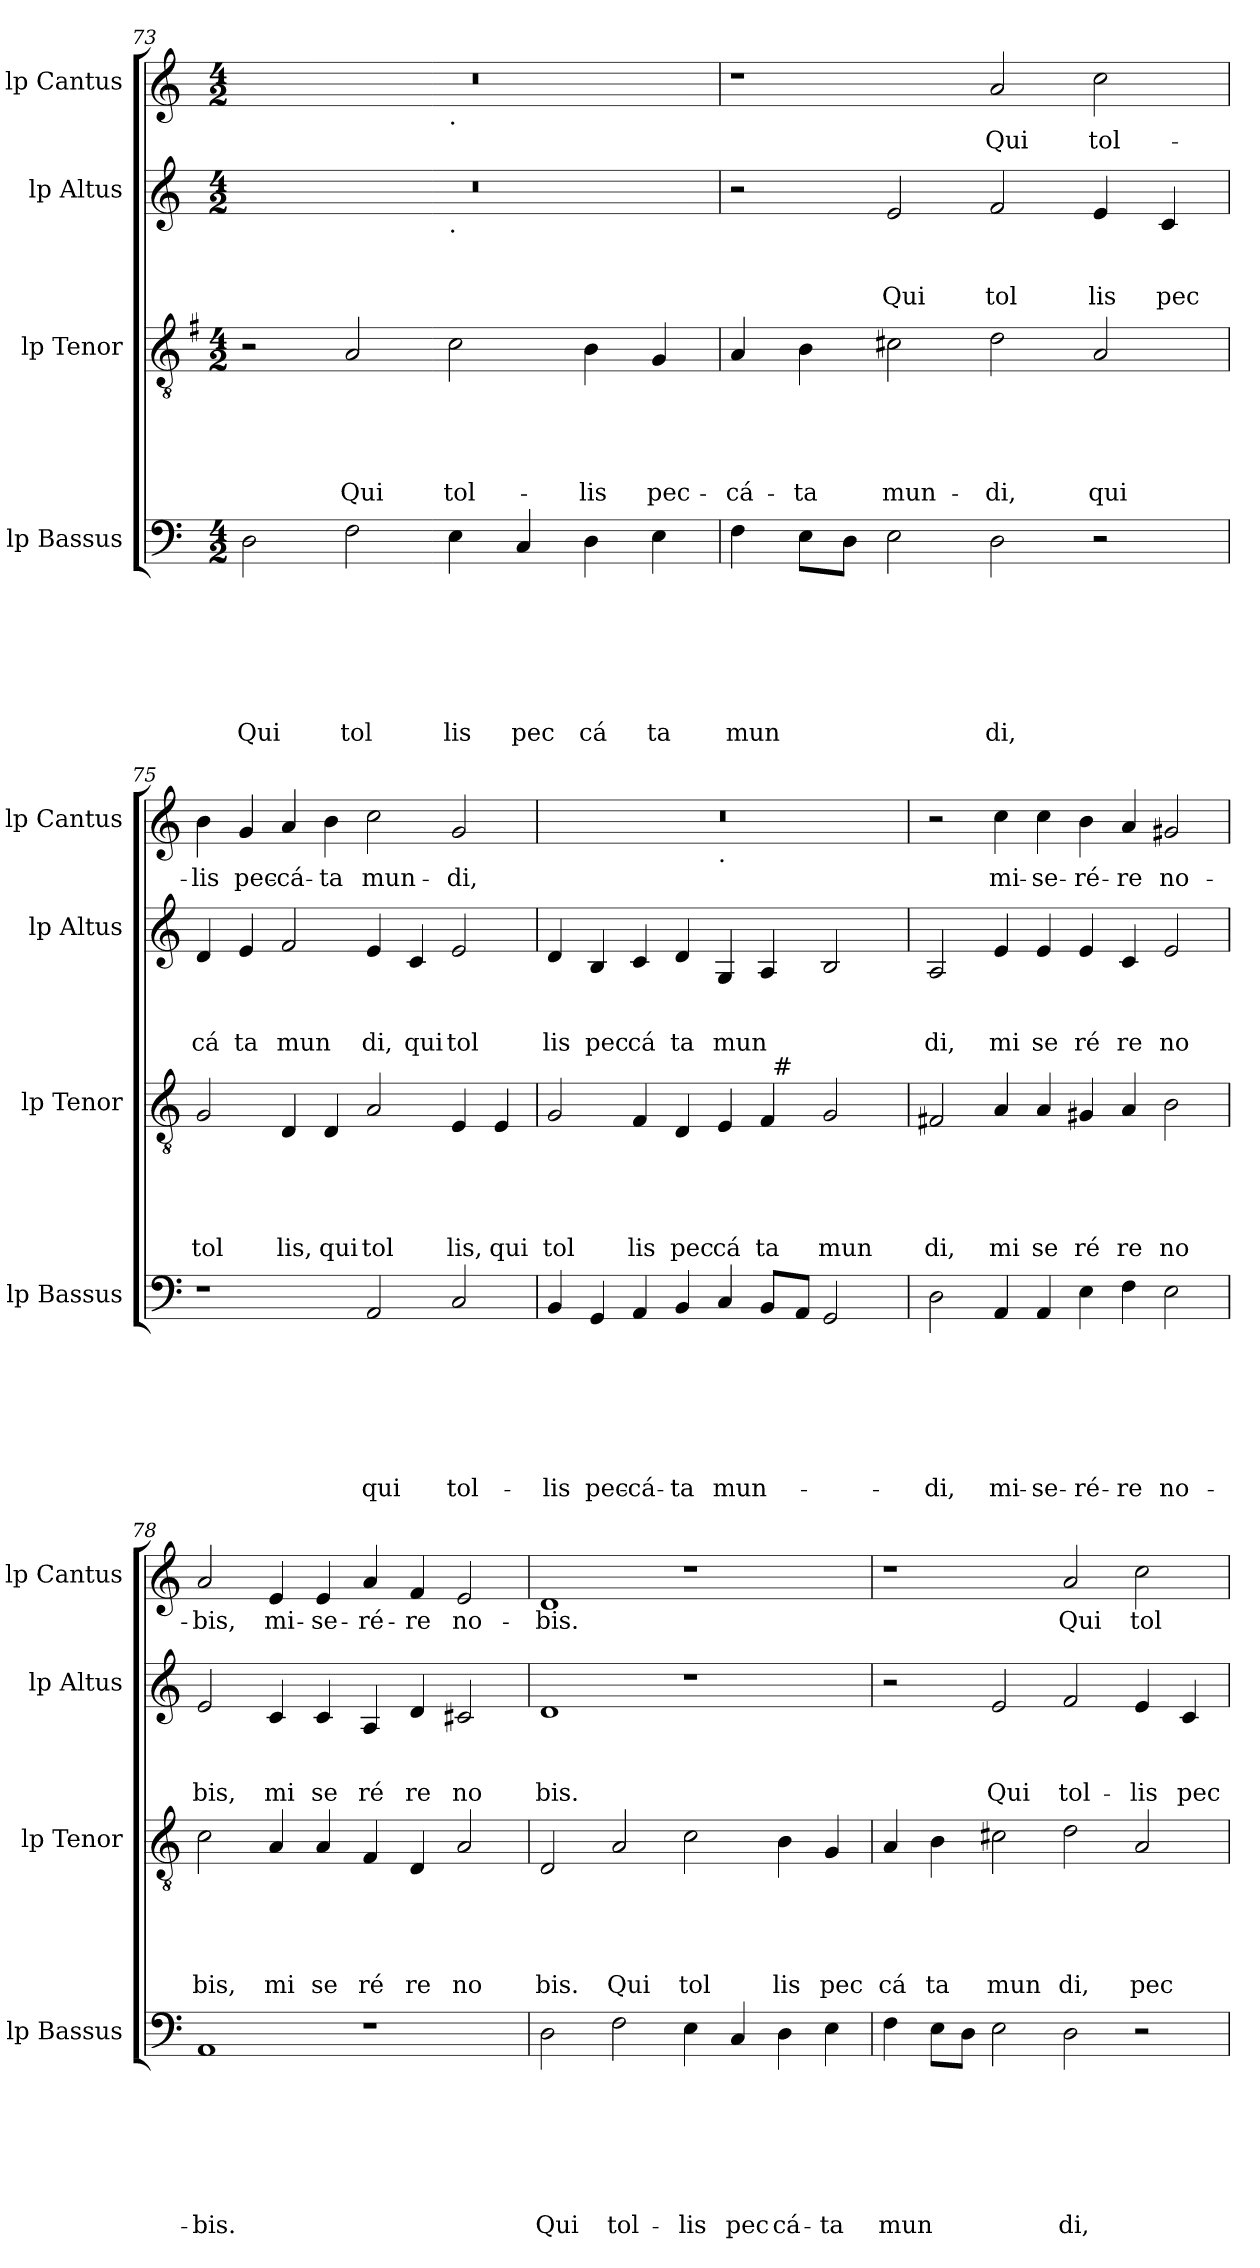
**kern	**text	**text	**text	**text	**text	**text	**text	**kern	**text	**text	**text	**text	**text	**kern	**text	**text	**text	**kern	**text
*part4	*part4	*part4	*part4	*part4	*part4	*part4	*part4	*part3	*part3	*part3	*part3	*part3	*part3	*part2	*part2	*part2	*part2	*part1	*part1
*staff4	*staff4	*staff4	*staff4	*staff4	*staff4	*staff4	*staff4	*staff3	*staff3	*staff3	*staff3	*staff3	*staff3	*staff2	*staff2	*staff2	*staff2	*staff1	*staff1
*I"lp Bassus	*	*	*	*	*	*	*	*I"lp Tenor	*	*	*	*	*	*I"lp Altus	*	*	*	*I"lp Cantus	*
*I'lp Bassus	*	*	*	*	*	*	*	*I'lp Tenor	*	*	*	*	*	*I'lp Altus	*	*	*	*I'lp Cantus	*
*clefF4	*	*	*	*	*	*	*	*clefGv2	*	*	*	*	*	*clefG2	*	*	*	*clefG2	*
*k[]	*	*	*	*	*	*	*	*k[f#]	*	*	*	*	*	*k[]	*	*	*	*k[]	*
*C:	*	*	*	*	*	*	*	*G:	*	*	*	*	*	*C:	*	*	*	*C:	*
*M4/2	*	*	*	*	*	*	*	*M4/2	*	*	*	*	*	*M4/2	*	*	*	*M4/2	*
=73	=73	=73	=73	=73	=73	=73	=73	=73	=73	=73	=73	=73	=73	=73	=73	=73	=73	=73	=73
!	!	!	!	!	!	!	!LO:LY:b	!	!	!	!	!	!	!	!	!	!	!	!
*	*	*	*	*	*	*	*	*	*	*	*	*	*	*^	*	*	*	*^	*
2D\	.	.	.	.	.	.	Qui	2r	.	.	.	.	.	0r	1ryy	.	.	.	0r	1ryy	.
!	!	!	!	!	!	!	!LO:LY:b	!	!	!	!	!	!LO:LY:b	!	!	!	!	!	!	!	!
2F\	.	.	.	.	.	.	tol	2A/	.	.	.	.	Qui	.	.	.	.	.	.	.	.
!	!	!	!	!	!	!	!	!	!	!	!	!	!	!	!	!	!	!	!	!LO:TX:b:t=.	!
!	!	!	!	!	!	!	!	!	!	!	!	!	!	!	!LO:TX:b:t=.	!	!	!	!	!	!
!	!	!	!	!	!	!	!LO:LY:b	!	!	!	!	!	!LO:LY:b	!	!	!	!	!	!	!	!
4E\	.	.	.	.	.	.	lis	2c\	.	.	.	.	tol-	.	1ryy	.	.	.	.	1ryy	.
!	!	!	!	!	!	!	!LO:LY:b	!	!	!	!	!	!	!	!	!	!	!	!	!	!
4C/	.	.	.	.	.	.	pec	.	.	.	.	.	.	.	.	.	.	.	.	.	.
!	!	!	!	!	!	!	!LO:LY:b	!	!	!	!	!	!LO:LY:b	!	!	!	!	!	!	!	!
4D\	.	.	.	.	.	.	cá	4B\	.	.	.	.	-lis	.	.	.	.	.	.	.	.
!	!	!	!	!	!	!	!LO:LY:b	!	!	!	!	!	!LO:LY:b	!	!	!	!	!	!	!	!
4E\	.	.	.	.	.	.	ta	4G/	.	.	.	.	pec-	.	.	.	.	.	.	.	.
=74	=74	=74	=74	=74	=74	=74	=74	=74	=74	=74	=74	=74	=74	=74	=74	=74	=74	=74	=74	=74	=74
!	!	!	!	!	!	!	!LO:LY:b	!	!	!	!	!	!LO:LY:b	!	!	!	!	!	!	!	!
*	*	*	*	*	*	*	*	*	*	*	*	*	*	*v	*v	*	*	*	*	*	*
*	*	*	*	*	*	*	*	*	*	*	*	*	*	*	*	*	*	*v	*v	*
4F\	.	.	.	.	.	.	mun	4A/	.	.	.	.	-cá-	2r	.	.	.	1r	.
!	!	!	!	!	!	!	!	!	!	!	!	!	!LO:LY:b	!	!	!	!	!	!
8E\L	.	.	.	.	.	.	.	4B\	.	.	.	.	-ta	.	.	.	.	.	.
8D\J	.	.	.	.	.	.	.	.	.	.	.	.	.	.	.	.	.	.	.
!	!	!	!	!	!	!	!	!	!	!	!	!	!LO:LY:b	!	!	!	!LO:LY:b	!	!
2E\	.	.	.	.	.	.	.	2c#X\	.	.	.	.	mun-	2e/	.	.	Qui	.	.
!	!	!	!	!	!	!	!LO:LY:b	!	!	!	!	!	!LO:LY:b	!	!	!	!LO:LY:b	!	!LO:LY:b
2D\	.	.	.	.	.	.	di,	2d\	.	.	.	.	-di,	2f/	.	.	tol	2a/	Qui
!	!	!	!	!	!	!	!	!	!	!	!	!	!LO:LY:b	!	!	!	!LO:LY:b	!	!LO:LY:b
2r	.	.	.	.	.	.	.	2A/	.	.	.	.	qui	4e/	.	.	lis	2cc\	tol-
!	!	!	!	!	!	!	!	!	!	!	!	!	!	!	!	!	!LO:LY:b	!	!
.	.	.	.	.	.	.	.	.	.	.	.	.	.	4c/	.	.	pec	.	.
!!LO:LB:g=z
=75	=75	=75	=75	=75	=75	=75	=75	=75	=75	=75	=75	=75	=75	=75	=75	=75	=75	=75	=75
*	*	*	*	*	*	*	*	*k[]	*	*	*	*	*	*	*	*	*	*	*
*	*	*	*	*	*	*	*	*C:	*	*	*	*	*	*	*	*	*	*	*
!	!	!	!	!	!	!	!	!	!	!	!	!	!LO:LY:b	!	!	!	!LO:LY:b	!	!LO:LY:b
1r	.	.	.	.	.	.	.	2G/	.	.	.	.	tol	4d/	.	.	cá	4b\	-lis
!	!	!	!	!	!	!	!	!	!	!	!	!	!	!	!	!	!LO:LY:b	!	!LO:LY:b
.	.	.	.	.	.	.	.	.	.	.	.	.	.	4e/	.	.	ta	4g/	pec-
!	!	!	!	!	!	!	!	!	!	!	!	!	!LO:LY:b	!	!	!	!LO:LY:b	!	!LO:LY:b
.	.	.	.	.	.	.	.	4D/	.	.	.	.	lis,	2f/	.	.	mun	4a/	-cá-
!	!	!	!	!	!	!	!	!	!	!	!	!	!LO:LY:b	!	!	!	!	!	!LO:LY:b
.	.	.	.	.	.	.	.	4D/	.	.	.	.	qui	.	.	.	.	4b\	-ta
!	!	!	!	!	!	!	!LO:LY:b	!	!	!	!	!	!LO:LY:b	!	!	!	!LO:LY:b	!	!LO:LY:b
2AA/	.	.	.	.	.	.	qui	2A/	.	.	.	.	tol	4e/	.	.	di,	2cc\	mun-
!	!	!	!	!	!	!	!	!	!	!	!	!	!	!	!	!	!LO:LY:b	!	!
.	.	.	.	.	.	.	.	.	.	.	.	.	.	4c/	.	.	qui	.	.
!	!	!	!	!	!	!	!LO:LY:b	!	!	!	!	!	!LO:LY:b	!	!	!	!LO:LY:b	!	!LO:LY:b
2C/	.	.	.	.	.	.	tol-	4E/	.	.	.	.	lis,	2e/	.	.	tol	2g/	-di,
!	!	!	!	!	!	!	!	!	!	!	!	!	!LO:LY:b	!	!	!	!	!	!
.	.	.	.	.	.	.	.	4E/	.	.	.	.	qui	.	.	.	.	.	.
=76	=76	=76	=76	=76	=76	=76	=76	=76	=76	=76	=76	=76	=76	=76	=76	=76	=76	=76	=76
!	!	!	!	!	!	!	!LO:LY:b	!	!	!	!	!	!LO:LY:b	!	!	!	!LO:LY:b	!	!
*	*	*	*	*	*	*	*	*^	*	*	*	*	*	*	*	*	*	*^	*
4BB/	.	.	.	.	.	.	-lis	2G/	1ryy	.	.	.	.	tol	4d/	.	.	lis	0r	1ryy	.
!	!	!	!	!	!	!	!LO:LY:b	!	!	!	!	!	!	!	!	!	!	!LO:LY:b	!	!	!
4GG/	.	.	.	.	.	.	pec-	.	.	.	.	.	.	.	4B/	.	.	pec	.	.	.
!	!	!	!	!	!	!	!LO:LY:b	!	!	!	!	!	!	!LO:LY:b	!	!	!	!LO:LY:b	!	!	!
4AA/	.	.	.	.	.	.	-cá-	4F/	.	.	.	.	.	lis	4c/	.	.	cá	.	.	.
!	!	!	!	!	!	!	!LO:LY:b	!	!	!	!	!	!	!LO:LY:b	!	!	!	!LO:LY:b	!	!	!
4BB/	.	.	.	.	.	.	-ta	4D/	.	.	.	.	.	pec	4d/	.	.	ta	.	.	.
!	!	!	!	!	!	!	!	!	!	!	!	!	!	!	!	!	!	!	!	!LO:TX:b:t=.	!
!	!	!	!	!	!	!	!LO:LY:b	!	!	!	!	!	!	!LO:LY:b	!	!	!	!LO:LY:b	!	!	!
4C/	.	.	.	.	.	.	mun-	4E/	4ryy	.	.	.	.	cá	4G/	.	.	mun	.	1ryy	.
!	!	!	!	!	!	!	!	!	!	!	!	!	!	!LO:LY:b	!	!	!	!	!	!	!
8BB/L	.	.	.	.	.	.	.	4F/	32ryy	.	.	.	.	ta	4A/	.	.	.	.	.	.
!	!	!	!	!	!	!	!	!	!LO:TX:a:t=#	!	!	!	!	!	!	!	!	!	!	!	!
.	.	.	.	.	.	.	.	.	2ryy	.	.	.	.	.	.	.	.	.	.	.	.
8AA/J	.	.	.	.	.	.	.	.	.	.	.	.	.	.	.	.	.	.	.	.	.
!	!	!	!	!	!	!	!	!	!	!	!	!	!	!LO:LY:b	!	!	!	!	!	!	!
2GG/	.	.	.	.	.	.	.	2G/	.	.	.	.	.	mun	2B/	.	.	.	.	.	.
.	.	.	.	.	.	.	.	.	8..ryy	.	.	.	.	.	.	.	.	.	.	.	.
=77	=77	=77	=77	=77	=77	=77	=77	=77	=77	=77	=77	=77	=77	=77	=77	=77	=77	=77	=77	=77	=77
!	!	!	!	!	!	!	!LO:LY:b	!	!	!	!	!	!	!LO:LY:b	!	!	!	!LO:LY:b	!	!	!
*	*	*	*	*	*	*	*	*v	*v	*	*	*	*	*	*	*	*	*	*v	*v	*
2D\	.	.	.	.	.	.	-di,	2F#X/	.	.	.	.	di,	2A/	.	.	di,	2r	.
!	!	!	!	!	!	!	!LO:LY:b	!	!	!	!	!	!LO:LY:b	!	!	!	!LO:LY:b	!	!LO:LY:b
4AA/	.	.	.	.	.	.	mi-	4A/	.	.	.	.	mi	4e/	.	.	mi	4cc\	mi-
!	!	!	!	!	!	!	!LO:LY:b	!	!	!	!	!	!LO:LY:b	!	!	!	!LO:LY:b	!	!LO:LY:b
4AA/	.	.	.	.	.	.	-se-	4A/	.	.	.	.	se	4e/	.	.	se	4cc\	-se-
!	!	!	!	!	!	!	!LO:LY:b	!	!	!	!	!	!LO:LY:b	!	!	!	!LO:LY:b	!	!LO:LY:b
4E\	.	.	.	.	.	.	-ré-	4G#X/	.	.	.	.	ré	4e/	.	.	ré	4b\	-ré-
!	!	!	!	!	!	!	!LO:LY:b	!	!	!	!	!	!LO:LY:b	!	!	!	!LO:LY:b	!	!LO:LY:b
4F\	.	.	.	.	.	.	-re	4A/	.	.	.	.	re	4c/	.	.	re	4a/	-re
!	!	!	!	!	!	!	!LO:LY:b	!	!	!	!	!	!LO:LY:b	!	!	!	!LO:LY:b	!	!LO:LY:b
2E\	.	.	.	.	.	.	no-	2B\	.	.	.	.	no	2e/	.	.	no	2g#X/	no-
=78	=78	=78	=78	=78	=78	=78	=78	=78	=78	=78	=78	=78	=78	=78	=78	=78	=78	=78	=78
!	!	!	!	!	!	!	!LO:LY:b	!	!	!	!	!	!LO:LY:b	!	!	!	!LO:LY:b	!	!LO:LY:b
1AA	.	.	.	.	.	.	-bis.	2c\	.	.	.	.	bis,	2e/	.	.	bis,	2a/	-bis,
!	!	!	!	!	!	!	!	!	!	!	!	!	!LO:LY:b	!	!	!	!LO:LY:b	!	!LO:LY:b
.	.	.	.	.	.	.	.	4A/	.	.	.	.	mi	4c/	.	.	mi	4e/	mi-
!	!	!	!	!	!	!	!	!	!	!	!	!	!LO:LY:b	!	!	!	!LO:LY:b	!	!LO:LY:b
.	.	.	.	.	.	.	.	4A/	.	.	.	.	se	4c/	.	.	se	4e/	-se-
!	!	!	!	!	!	!	!	!	!	!	!	!	!LO:LY:b	!	!	!	!LO:LY:b	!	!LO:LY:b
1r	.	.	.	.	.	.	.	4F/	.	.	.	.	ré	4A/	.	.	ré	4a/	-ré-
!	!	!	!	!	!	!	!	!	!	!	!	!	!LO:LY:b	!	!	!	!LO:LY:b	!	!LO:LY:b
.	.	.	.	.	.	.	.	4D/	.	.	.	.	re	4d/	.	.	re	4f/	-re
!	!	!	!	!	!	!	!	!	!	!	!	!	!LO:LY:b	!	!	!	!LO:LY:b	!	!LO:LY:b
.	.	.	.	.	.	.	.	2A/	.	.	.	.	no	2c#X/	.	.	no	2e/	no-
=79	=79	=79	=79	=79	=79	=79	=79	=79	=79	=79	=79	=79	=79	=79	=79	=79	=79	=79	=79
!	!	!	!	!	!	!	!LO:LY:b	!	!	!	!	!	!LO:LY:b	!	!	!	!LO:LY:b	!	!LO:LY:b
2D\	.	.	.	.	.	.	Qui	2D/	.	.	.	.	bis.	1d	.	.	bis.	1d	-bis.
!	!	!	!	!	!	!	!LO:LY:b	!	!	!	!	!	!LO:LY:b	!	!	!	!	!	!
2F\	.	.	.	.	.	.	tol-	2A/	.	.	.	.	Qui	.	.	.	.	.	.
!	!	!	!	!	!	!	!LO:LY:b	!	!	!	!	!	!LO:LY:b	!	!	!	!	!	!
4E\	.	.	.	.	.	.	-lis	2c\	.	.	.	.	tol	1r	.	.	.	1r	.
!	!	!	!	!	!	!	!LO:LY:b	!	!	!	!	!	!	!	!	!	!	!	!
4C/	.	.	.	.	.	.	pec	.	.	.	.	.	.	.	.	.	.	.	.
!	!	!	!	!	!	!	!LO:LY:b	!	!	!	!	!	!LO:LY:b	!	!	!	!	!	!
4D\	.	.	.	.	.	.	cá-	4B\	.	.	.	.	lis	.	.	.	.	.	.
!	!	!	!	!	!	!	!LO:LY:b	!	!	!	!	!	!LO:LY:b	!	!	!	!	!	!
4E\	.	.	.	.	.	.	-ta	4G/	.	.	.	.	pec	.	.	.	.	.	.
!!LO:LB:g=z
=80	=80	=80	=80	=80	=80	=80	=80	=80	=80	=80	=80	=80	=80	=80	=80	=80	=80	=80	=80
!	!	!	!	!	!	!	!LO:LY:b	!	!	!	!	!	!LO:LY:b	!	!	!	!	!	!
4F\	.	.	.	.	.	.	mun	4A/	.	.	.	.	cá	2r	.	.	.	1r	.
!	!	!	!	!	!	!	!	!	!	!	!	!	!LO:LY:b	!	!	!	!	!	!
8E\L	.	.	.	.	.	.	.	4B\	.	.	.	.	ta	.	.	.	.	.	.
8D\J	.	.	.	.	.	.	.	.	.	.	.	.	.	.	.	.	.	.	.
!	!	!	!	!	!	!	!	!	!	!	!	!	!LO:LY:b	!	!	!	!LO:LY:b	!	!
2E\	.	.	.	.	.	.	.	2c#X\	.	.	.	.	mun	2e/	.	.	Qui	.	.
!	!	!	!	!	!	!	!LO:LY:b	!	!	!	!	!	!LO:LY:b	!	!	!	!LO:LY:b	!	!LO:LY:b
2D\	.	.	.	.	.	.	di,	2d\	.	.	.	.	di,	2f/	.	.	tol-	2a/	Qui
!	!	!	!	!	!	!	!	!	!	!	!	!	!LO:LY:b	!	!	!	!LO:LY:b	!	!LO:LY:b
2r	.	.	.	.	.	.	.	2A/	.	.	.	.	pec	4e/	.	.	-lis	2cc\	tol
!	!	!	!	!	!	!	!	!	!	!	!	!	!	!	!	!	!LO:LY:b	!	!
.	.	.	.	.	.	.	.	.	.	.	.	.	.	4c/	.	.	pec-	.	.
=	=	=	=	=	=	=	=	=	=	=	=	=	=	=	=	=	=	=	=
*-	*-	*-	*-	*-	*-	*-	*-	*-	*-	*-	*-	*-	*-	*-	*-	*-	*-	*-	*-
